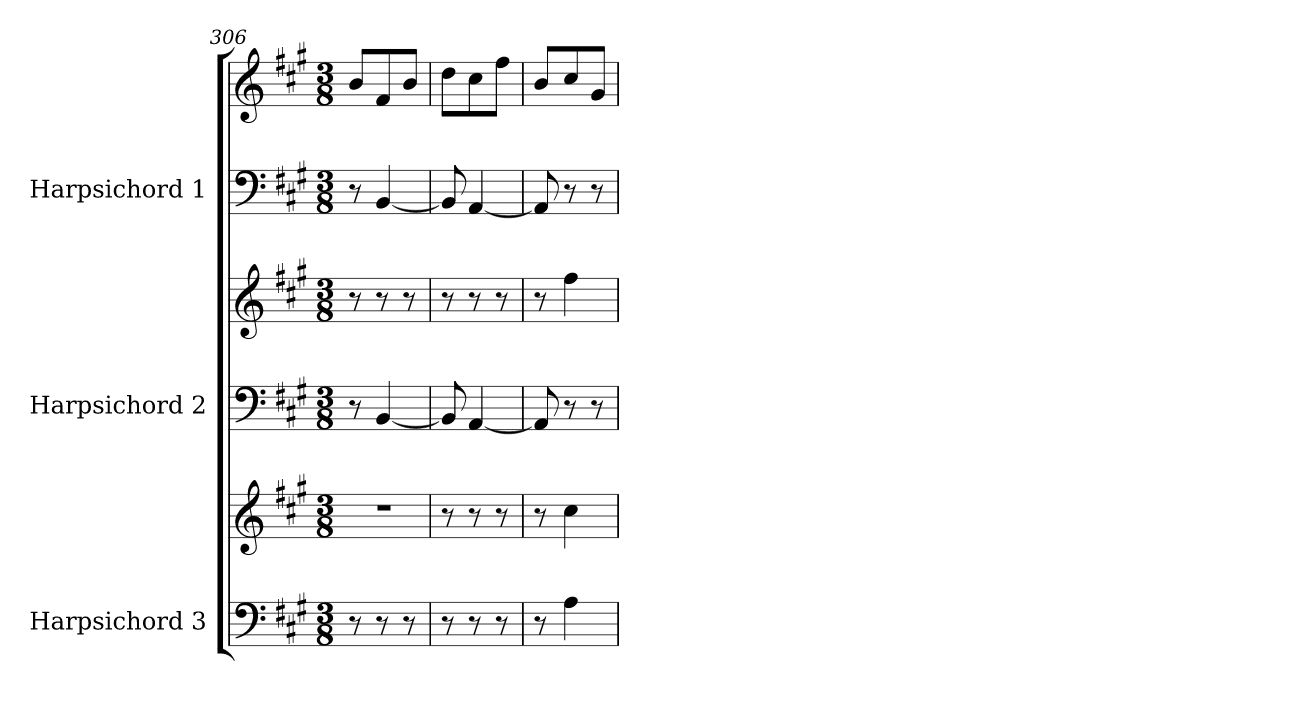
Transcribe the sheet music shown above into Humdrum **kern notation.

**kern	**kern	**kern	**kern	**kern	**kern
*part3	*part3	*part2	*part2	*part1	*part1
*staff6	*staff5	*staff4	*staff3	*staff2	*staff1
*I"Harpsichord 3	*	*I"Harpsichord 2	*	*I"Harpsichord 1	*
*I'Hp	*	*I'Hp	*	*I'Hp	*
*clefF4	*clefG2	*clefF4	*clefG2	*clefF4	*clefG2
*k[f#c#g#]	*k[f#c#g#]	*k[f#c#g#]	*k[f#c#g#]	*k[f#c#g#]	*k[f#c#g#]
*M3/8	*M3/8	*M3/8	*M3/8	*M3/8	*M3/8
=306	=306	=306	=306	=306	=306
8r	4.r	8r	8r	8r	8b/L
8r	.	[4BB/	8r	[4BB/	8f#/
8r	.	.	8r	.	8b/J
=307	=307	=307	=307	=307	=307
8r	8r	8BB/]	8r	8BB/]	8dd\L
8r	8r	[4AA/	8r	[4AA/	8cc#\
8r	8r	.	8r	.	8ff#\J
=308	=308	=308	=308	=308	=308
8r	8r	8AA/]	8r	8AA/]	8b/L
4A\	4cc#\	8r	4ff#\	8r	8cc#/
.	.	8r	.	8r	8g#/J
=	=	=	=	=	=
*-	*-	*-	*-	*-	*-
